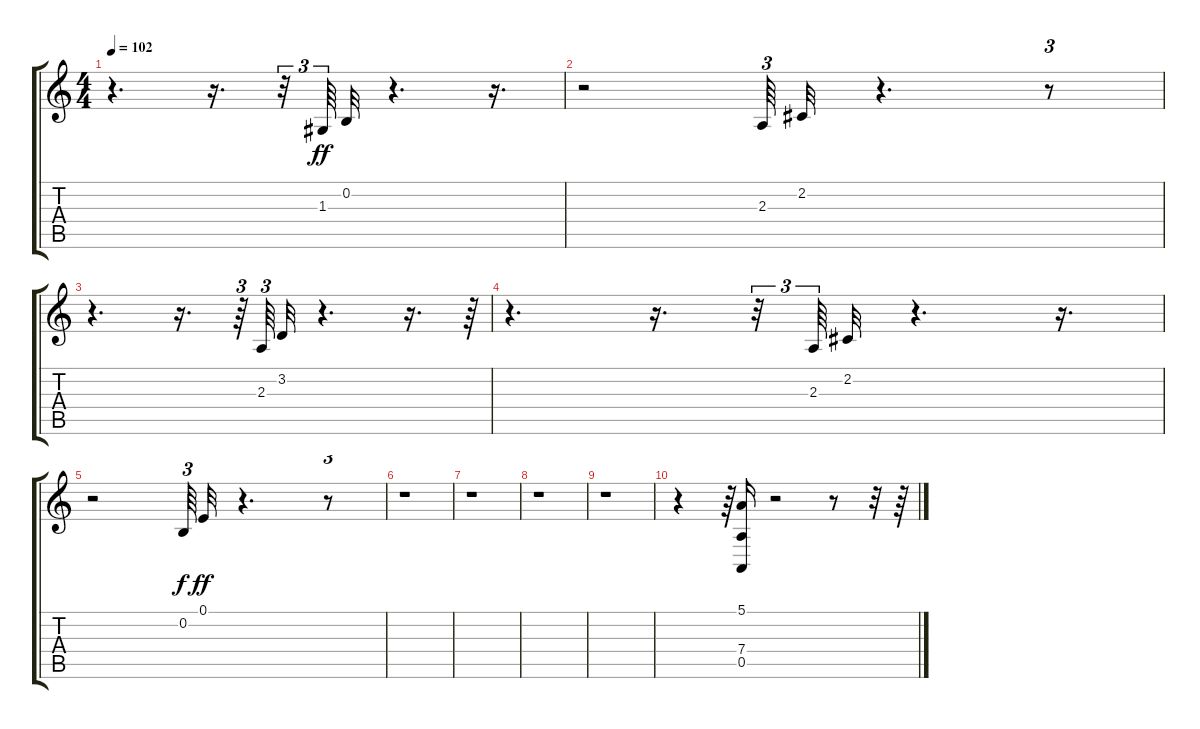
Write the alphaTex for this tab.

\track "" {instrument pizzicatostrings}
\staff {score tabs}
\tuning (E4 B3 G3 D3 A2 E2) {hide}
\ts (4 4)
\tempo 102
\clef g2
\ks c
r.4{d dy ff} r.16{d} r.32{tu (3 2)} 1.3.64{tu (3 2)} 0.2.32 r.4{d} r.16{d} |
r.2 2.3.64{tu (3 2)} 2.2.32 r.4{d} r.8{tu (3 2)} |
r.4{d} r.16{d} r.64{tu (3 2)} 2.3.64{tu (3 2)} 3.2.32 r.4{d} r.16{d} r.64{tu (3 2)} |
r.4{d} r.16{d} r.32{tu (3 2)} 2.3.64{tu (3 2)} 2.2.32 r.4{d} r.16{d} |
r.2 0.2.64{tu (3 2) dy f} 0.1.32{dy ff} r.4{d} r.8{tu (3 2)} |
r.1 |
r.1 |
r.1 |
r.1 |
r.4 r.64{tu (3 2)} (5.1 7.4 0.5).16 r.2 r.8 r.32 r.64
